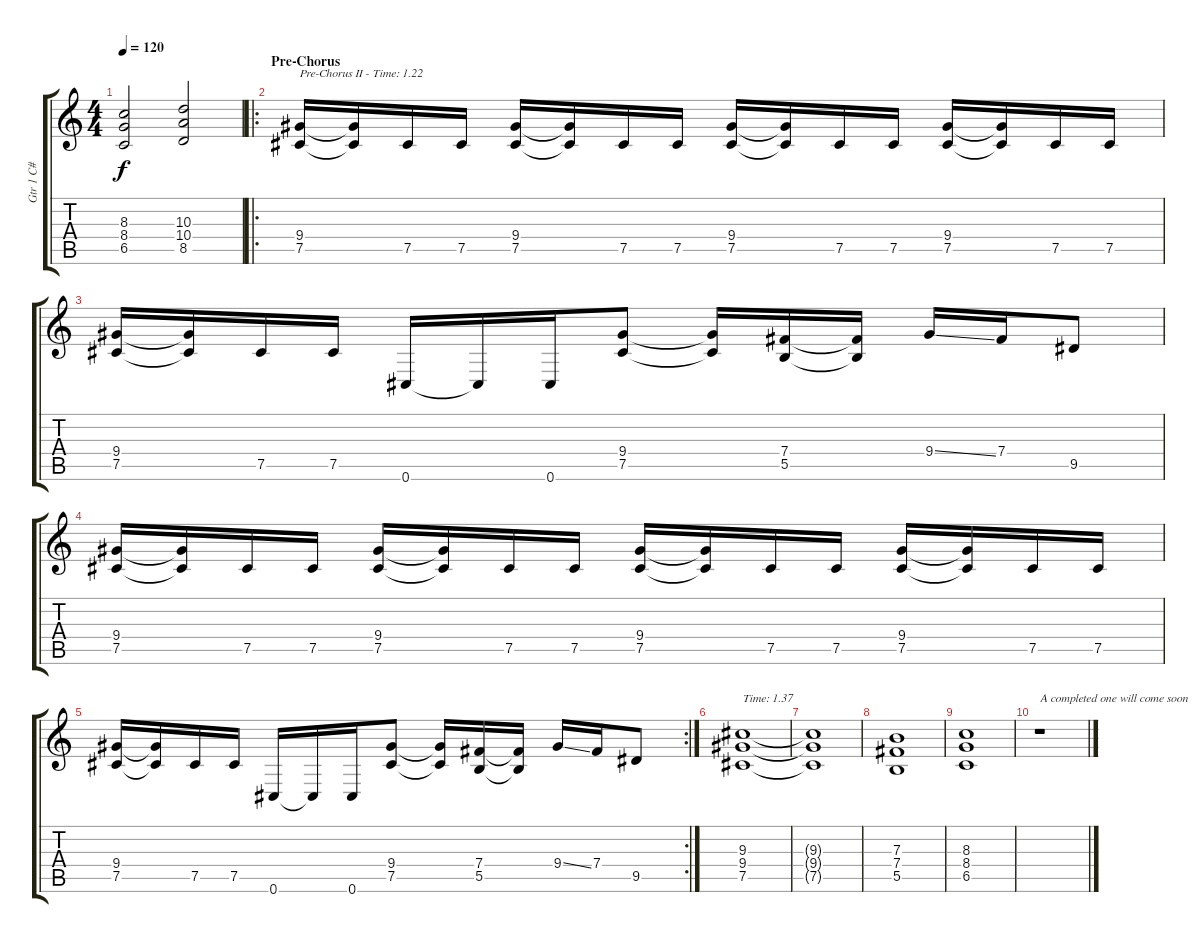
\track ("Gtr 1 C#" "Gtr 1 C#") {instrument distortionguitar}
\staff {score tabs}
\tuning (Db4 Ab3 E3 B2 Gb2 Db2) {hide}
\ts (4 4)
\tempo 120
\clef g2
\ks c
(8.3 8.4 6.5).2{dy f} (10.3 10.4 8.5).2 |
\ro
\section ("" "Pre-Chorus")
(9.4 7.5).16{txt "Pre-Chorus II - Time: 1.22"} (9.4{t} 7.5{t}).16 7.5.16 7.5.16 (9.4 7.5).16 (9.4{t} 7.5{t}).16 7.5.16 7.5.16 (9.4 7.5).16 (9.4{t} 7.5{t}).16 7.5.16 7.5.16 (9.4 7.5).16 (9.4{t} 7.5{t}).16 7.5.16 7.5.16 |
(9.4 7.5).16 (9.4{t} 7.5{t}).16 7.5.16 7.5.16 0.6.16 0.6{t}.16 0.6.16 (9.4 7.5).8 (9.4{t} 7.5{t}).16 (7.4 5.5).16 (7.4{t} 5.5{t}).16 9.4{ss}.16 7.4.16 9.5.8 |
(9.4 7.5).16 (9.4{t} 7.5{t}).16 7.5.16 7.5.16 (9.4 7.5).16 (9.4{t} 7.5{t}).16 7.5.16 7.5.16 (9.4 7.5).16 (9.4{t} 7.5{t}).16 7.5.16 7.5.16 (9.4 7.5).16 (9.4{t} 7.5{t}).16 7.5.16 7.5.16 |
\rc 2
(9.4 7.5).16 (9.4{t} 7.5{t}).16 7.5.16 7.5.16 0.6.16 0.6{t}.16 0.6.16 (9.4 7.5).8 (9.4{t} 7.5{t}).16 (7.4 5.5).16 (7.4{t} 5.5{t}).16 9.4{ss}.16 7.4.16 9.5.8 |
(9.3 9.4 7.5).1{txt "Time: 1.37"} |
(9.3{t} 9.4{t} 7.5{t}).1 |
(7.3 7.4 5.5).1 |
(8.3 8.4 6.5).1 |
r.1{txt "A completed one will come soon"}
